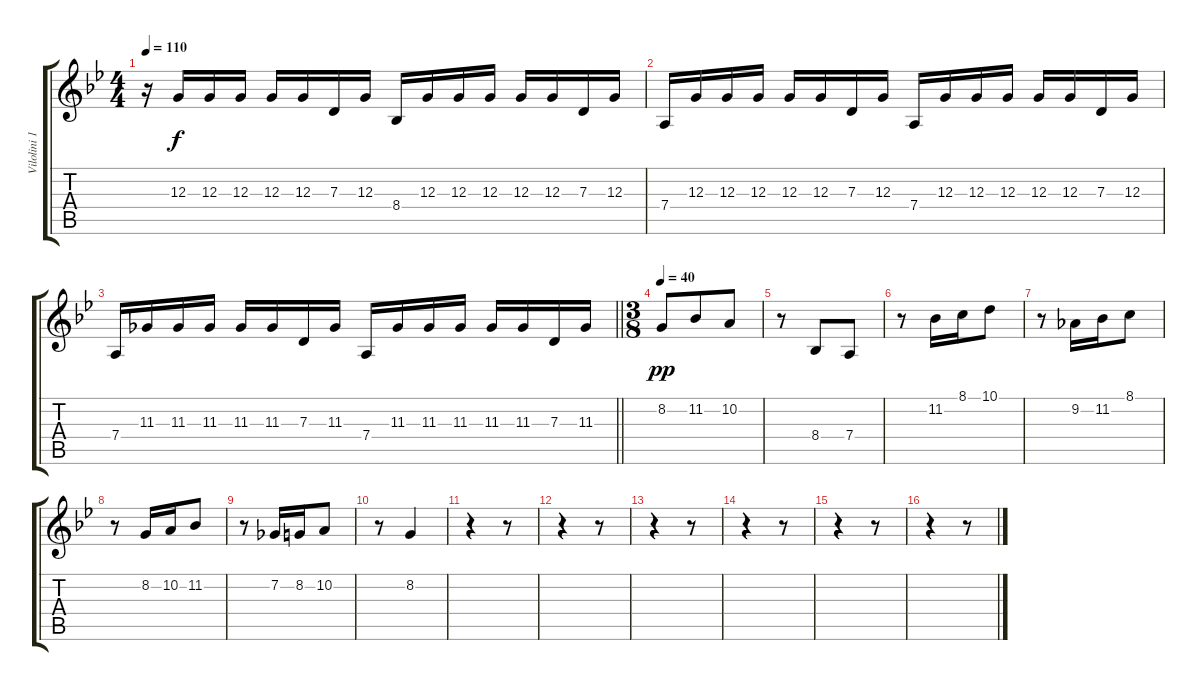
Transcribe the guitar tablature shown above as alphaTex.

\track ("Vilolini 1" "Vilolini 1") {instrument violin}
\staff {score tabs}
\tuning (E4 B3 G3 D3 A2 E2) {hide}
\ts (4 4)
\tempo 110
\clef g2
\ks bb
r.16{dy pp} 12.3.16{dy f} 12.3.16 12.3.16 12.3.16 12.3.16 7.3.16 12.3.16 8.4.16 12.3.16 12.3.16 12.3.16 12.3.16 12.3.16 7.3.16 12.3.16 |
7.4.16 12.3.16 12.3.16 12.3.16 12.3.16 12.3.16 7.3.16 12.3.16 7.4.16 12.3.16 12.3.16 12.3.16 12.3.16 12.3.16 7.3.16 12.3.16 |
\barLineRight lightlight
7.4.16 11.3.16 11.3.16 11.3.16 11.3.16 11.3.16 7.3.16 11.3.16 7.4.16 11.3.16 11.3.16 11.3.16 11.3.16 11.3.16 7.3.16 11.3.16 |
\ts (3 8)
\tempo 40
8.2.8{dy pp} 11.2.8 10.2.8 |
r.8 8.4.8 7.4.8 |
r.8 11.2.16 8.1.16 10.1.8 |
r.8 9.2.16 11.2.16 8.1.8 |
r.8 8.2.16 10.2.16 11.2.8 |
r.8 7.2.16 8.2.16 10.2.8 |
r.8 8.2.4 |
r.4 r.8 |
r.4 r.8 |
r.4 r.8 |
r.4 r.8 |
r.4 r.8 |
r.4 r.8
